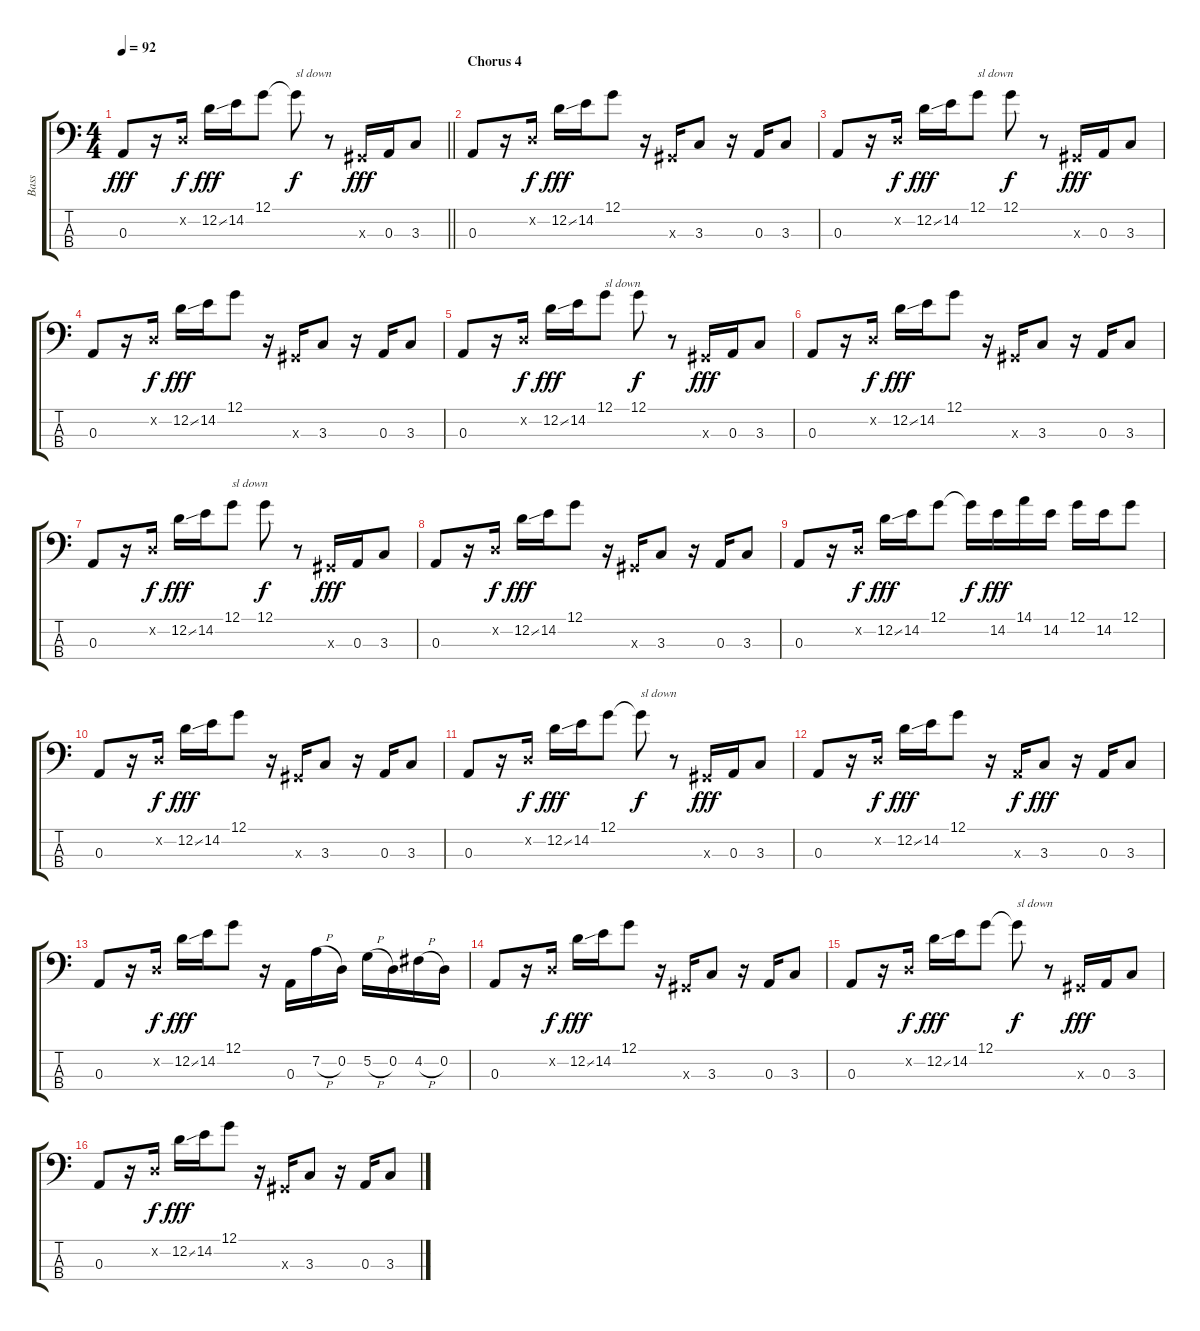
\track ("Bass" "Bass") {instrument electricbassfinger}
\staff {score tabs}
\tuning (G2 D2 A1 E1) {hide}
\ts (4 4)
\tempo 92
\clef f4
\barLineRight lightlight
\ks c
0.3.8{dy fff} r.16 0.2{x}.16{dy f} 12.2{ss}.16{dy fff} 14.2.16 12.1.8 12.1{t}.8{txt "sl down" dy f} r.8 -1.3{x}.16{dy fff} 0.3.16 3.3.8 |
\section ("" "Chorus 4")
0.3.8 r.16 0.2{x}.16{dy f} 12.2{ss}.16{dy fff} 14.2.16 12.1.8 r.16 -1.3{x}.16 3.3.8 r.16 0.3.16 3.3.8 |
0.3.8 r.16 0.2{x}.16{dy f} 12.2{ss}.16{dy fff} 14.2.16 12.1.8{txt "sl down"} 12.1.8{dy f} r.8 -1.3{x}.16{dy fff} 0.3.16 3.3.8 |
0.3.8 r.16 0.2{x}.16{dy f} 12.2{ss}.16{dy fff} 14.2.16 12.1.8 r.16 -1.3{x}.16 3.3.8 r.16 0.3.16 3.3.8 |
0.3.8 r.16 0.2{x}.16{dy f} 12.2{ss}.16{dy fff} 14.2.16 12.1.8{txt "sl down"} 12.1.8{dy f} r.8 -1.3{x}.16{dy fff} 0.3.16 3.3.8 |
0.3.8 r.16 0.2{x}.16{dy f} 12.2{ss}.16{dy fff} 14.2.16 12.1.8 r.16 -1.3{x}.16 3.3.8 r.16 0.3.16 3.3.8 |
0.3.8 r.16 0.2{x}.16{dy f} 12.2{ss}.16{dy fff} 14.2.16 12.1.8{txt "sl down"} 12.1.8{dy f} r.8 -1.3{x}.16{dy fff} 0.3.16 3.3.8 |
0.3.8 r.16 0.2{x}.16{dy f} 12.2{ss}.16{dy fff} 14.2.16 12.1.8 r.16 -1.3{x}.16 3.3.8 r.16 0.3.16 3.3.8 |
0.3.8 r.16 0.2{x}.16{dy f} 12.2{ss}.16{dy fff} 14.2.16 12.1.8 12.1{t}.16{dy f} 14.2.16{dy fff} 14.1.16 14.2.16 12.1.16 14.2.16 12.1.8 |
0.3.8 r.16 0.2{x}.16{dy f} 12.2{ss}.16{dy fff} 14.2.16 12.1.8 r.16 -1.3{x}.16 3.3.8 r.16 0.3.16 3.3.8 |
0.3.8 r.16 0.2{x}.16{dy f} 12.2{ss}.16{dy fff} 14.2.16 12.1.8 12.1{t}.8{txt "sl down" dy f} r.8 -1.3{x}.16{dy fff} 0.3.16 3.3.8 |
0.3.8 r.16 0.2{x}.16{dy f} 12.2{ss}.16{dy fff} 14.2.16 12.1.8 r.16 0.3{x}.16{dy f} 3.3.8{dy fff} r.16 0.3.16 3.3.8 |
0.3.8 r.16 0.2{x}.16{dy f} 12.2{ss}.16{dy fff} 14.2.16 12.1.8 r.16 0.3.16 7.2{h}.16 0.2.16 5.2{h}.16 0.2.16 4.2{h}.16 0.2.16 |
0.3.8 r.16 0.2{x}.16{dy f} 12.2{ss}.16{dy fff} 14.2.16 12.1.8 r.16 -1.3{x}.16 3.3.8 r.16 0.3.16 3.3.8 |
0.3.8 r.16 0.2{x}.16{dy f} 12.2{ss}.16{dy fff} 14.2.16 12.1.8 12.1{t}.8{txt "sl down" dy f} r.8 -1.3{x}.16{dy fff} 0.3.16 3.3.8 |
0.3.8 r.16 0.2{x}.16{dy f} 12.2{ss}.16{dy fff} 14.2.16 12.1.8 r.16 -1.3{x}.16 3.3.8 r.16 0.3.16 3.3.8
